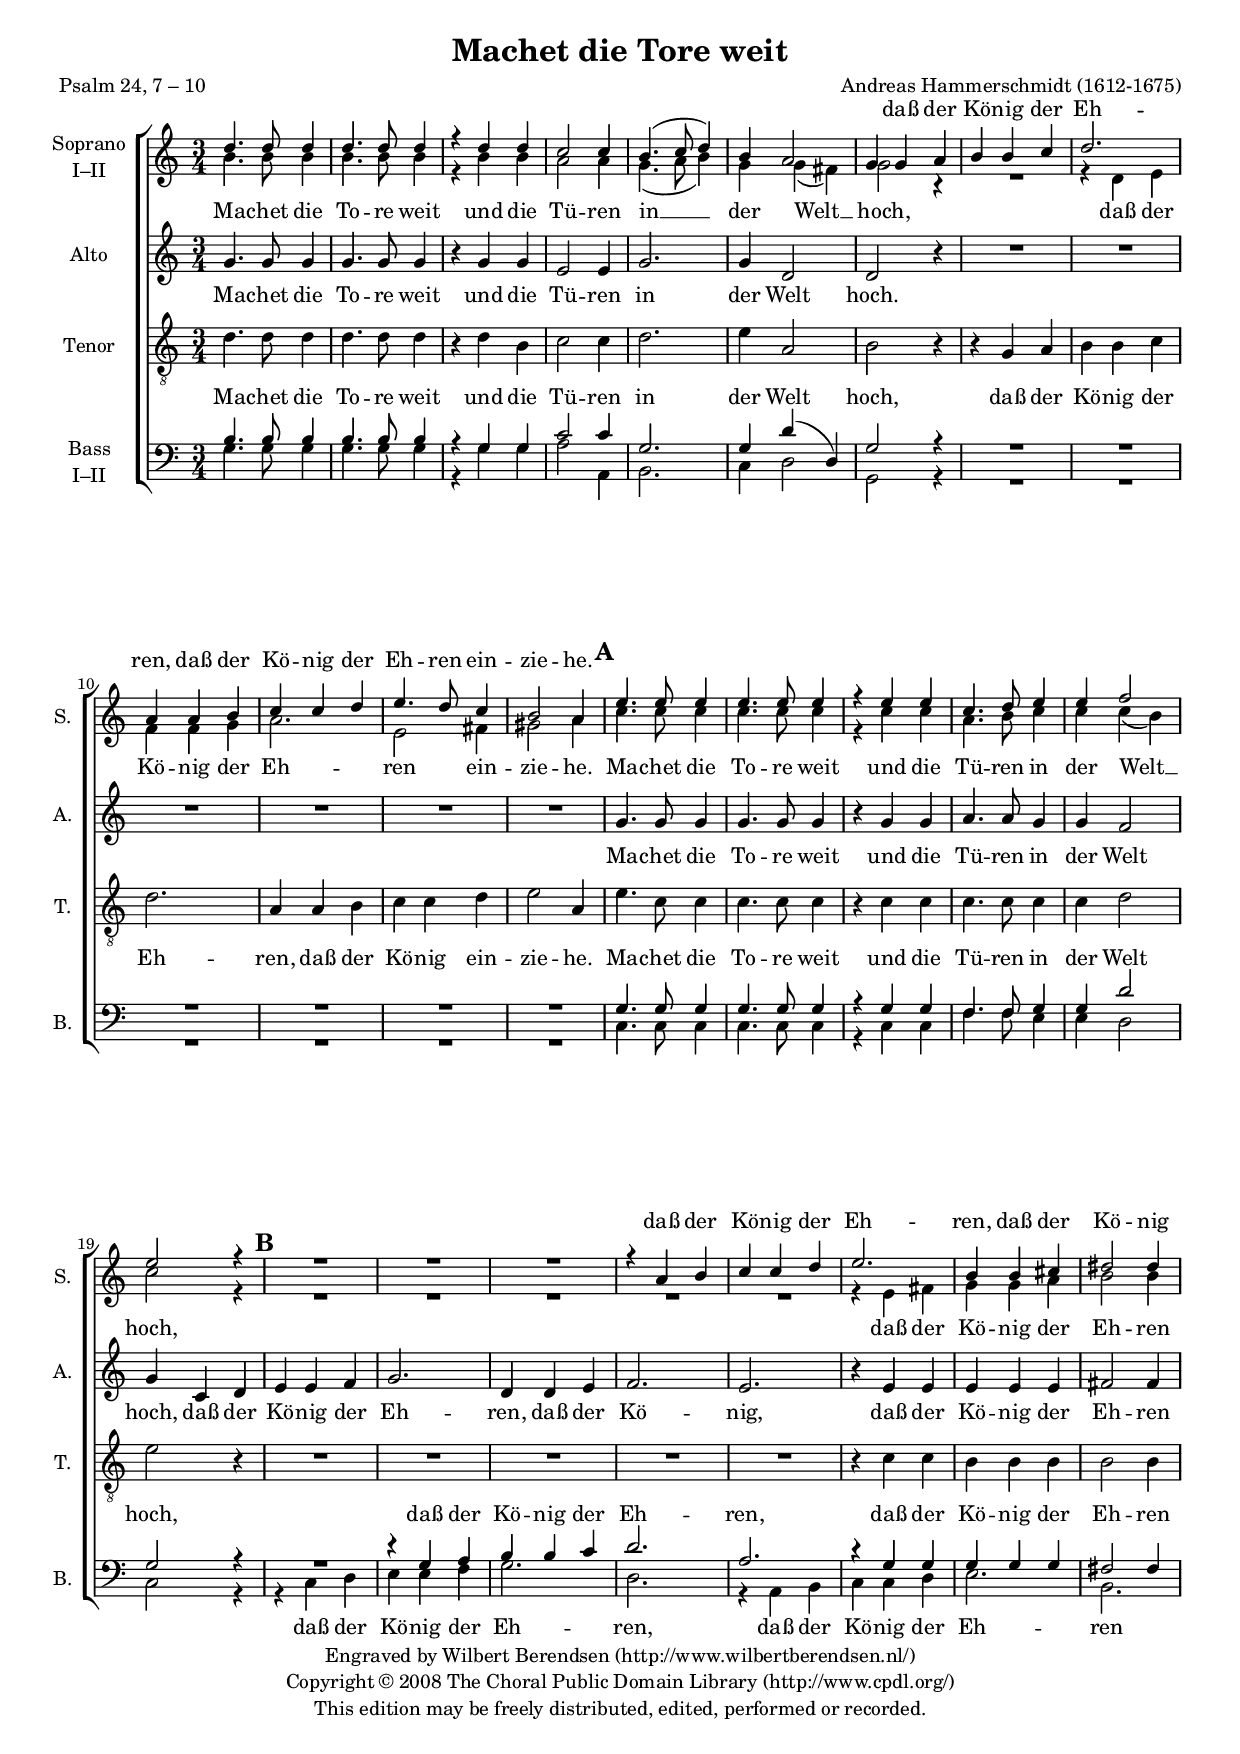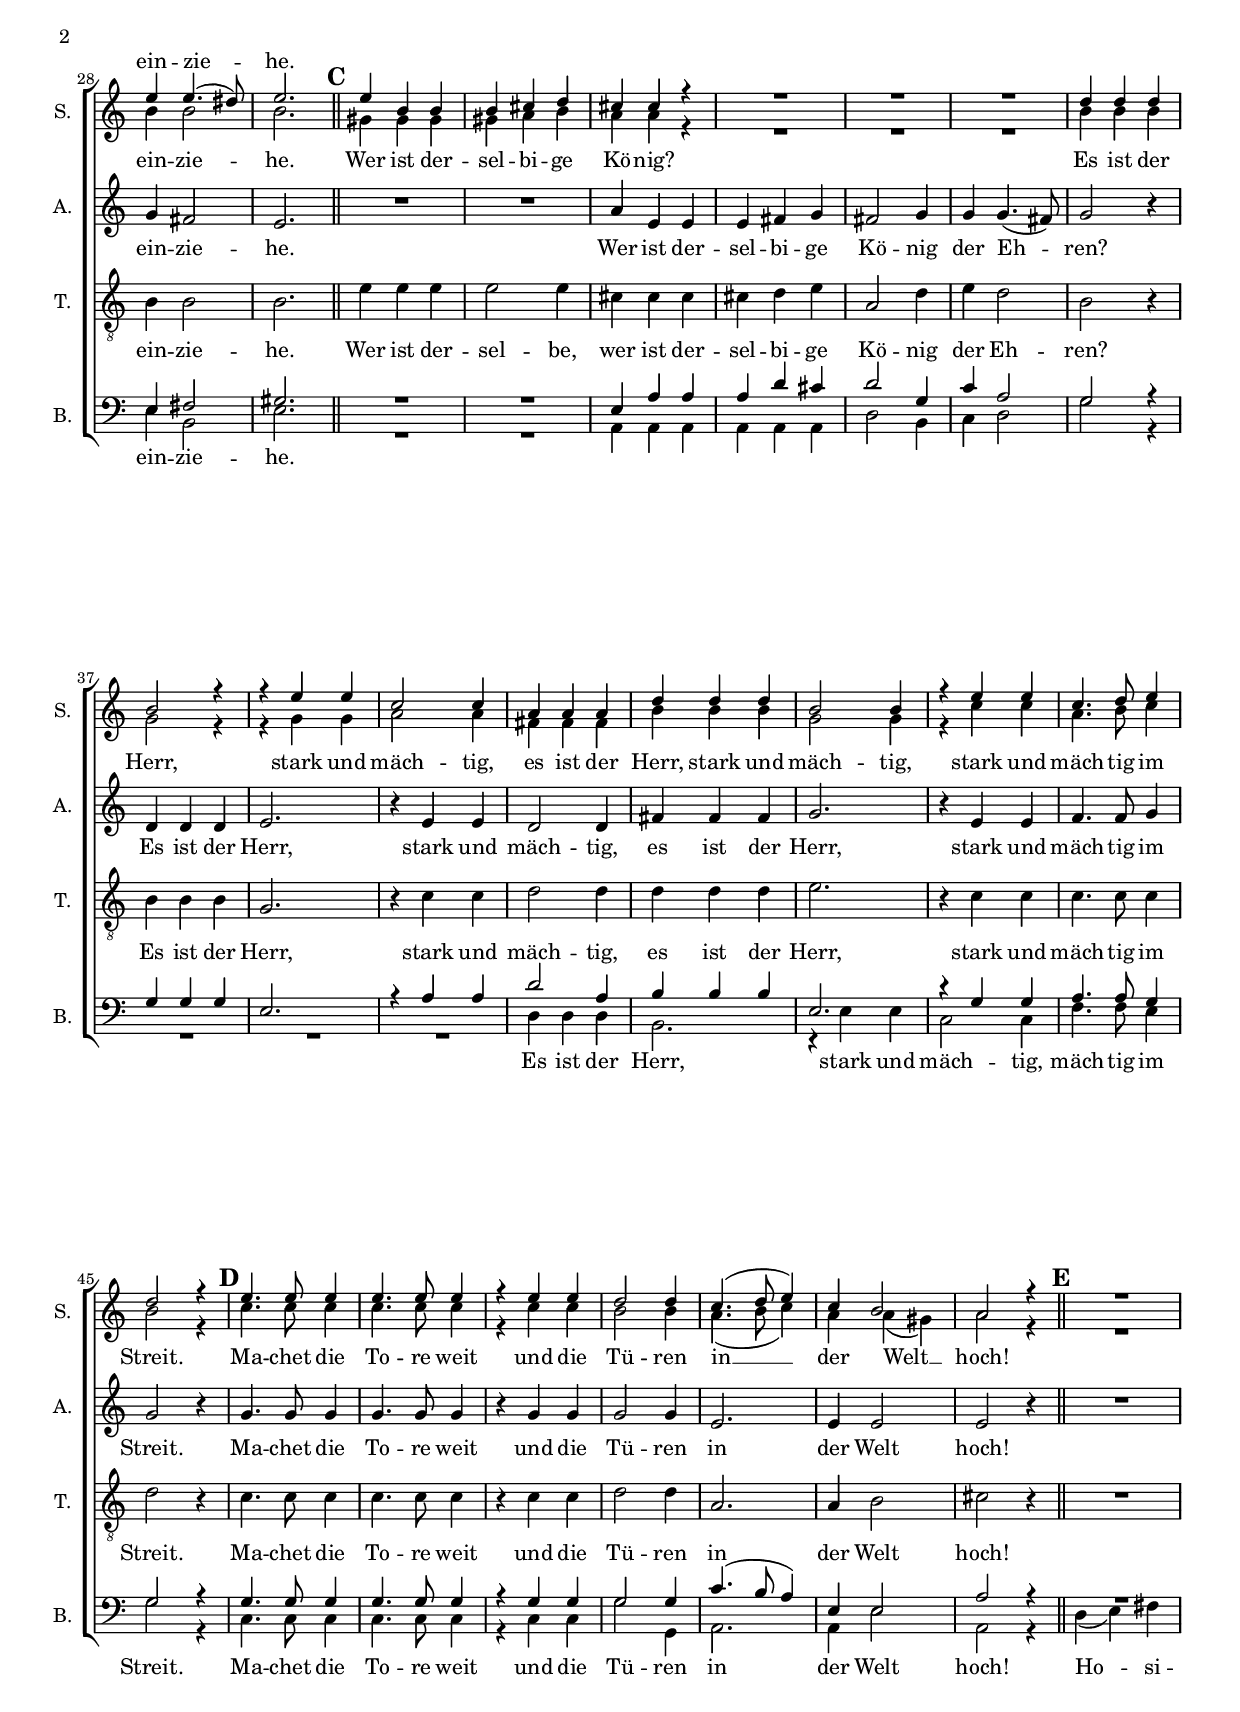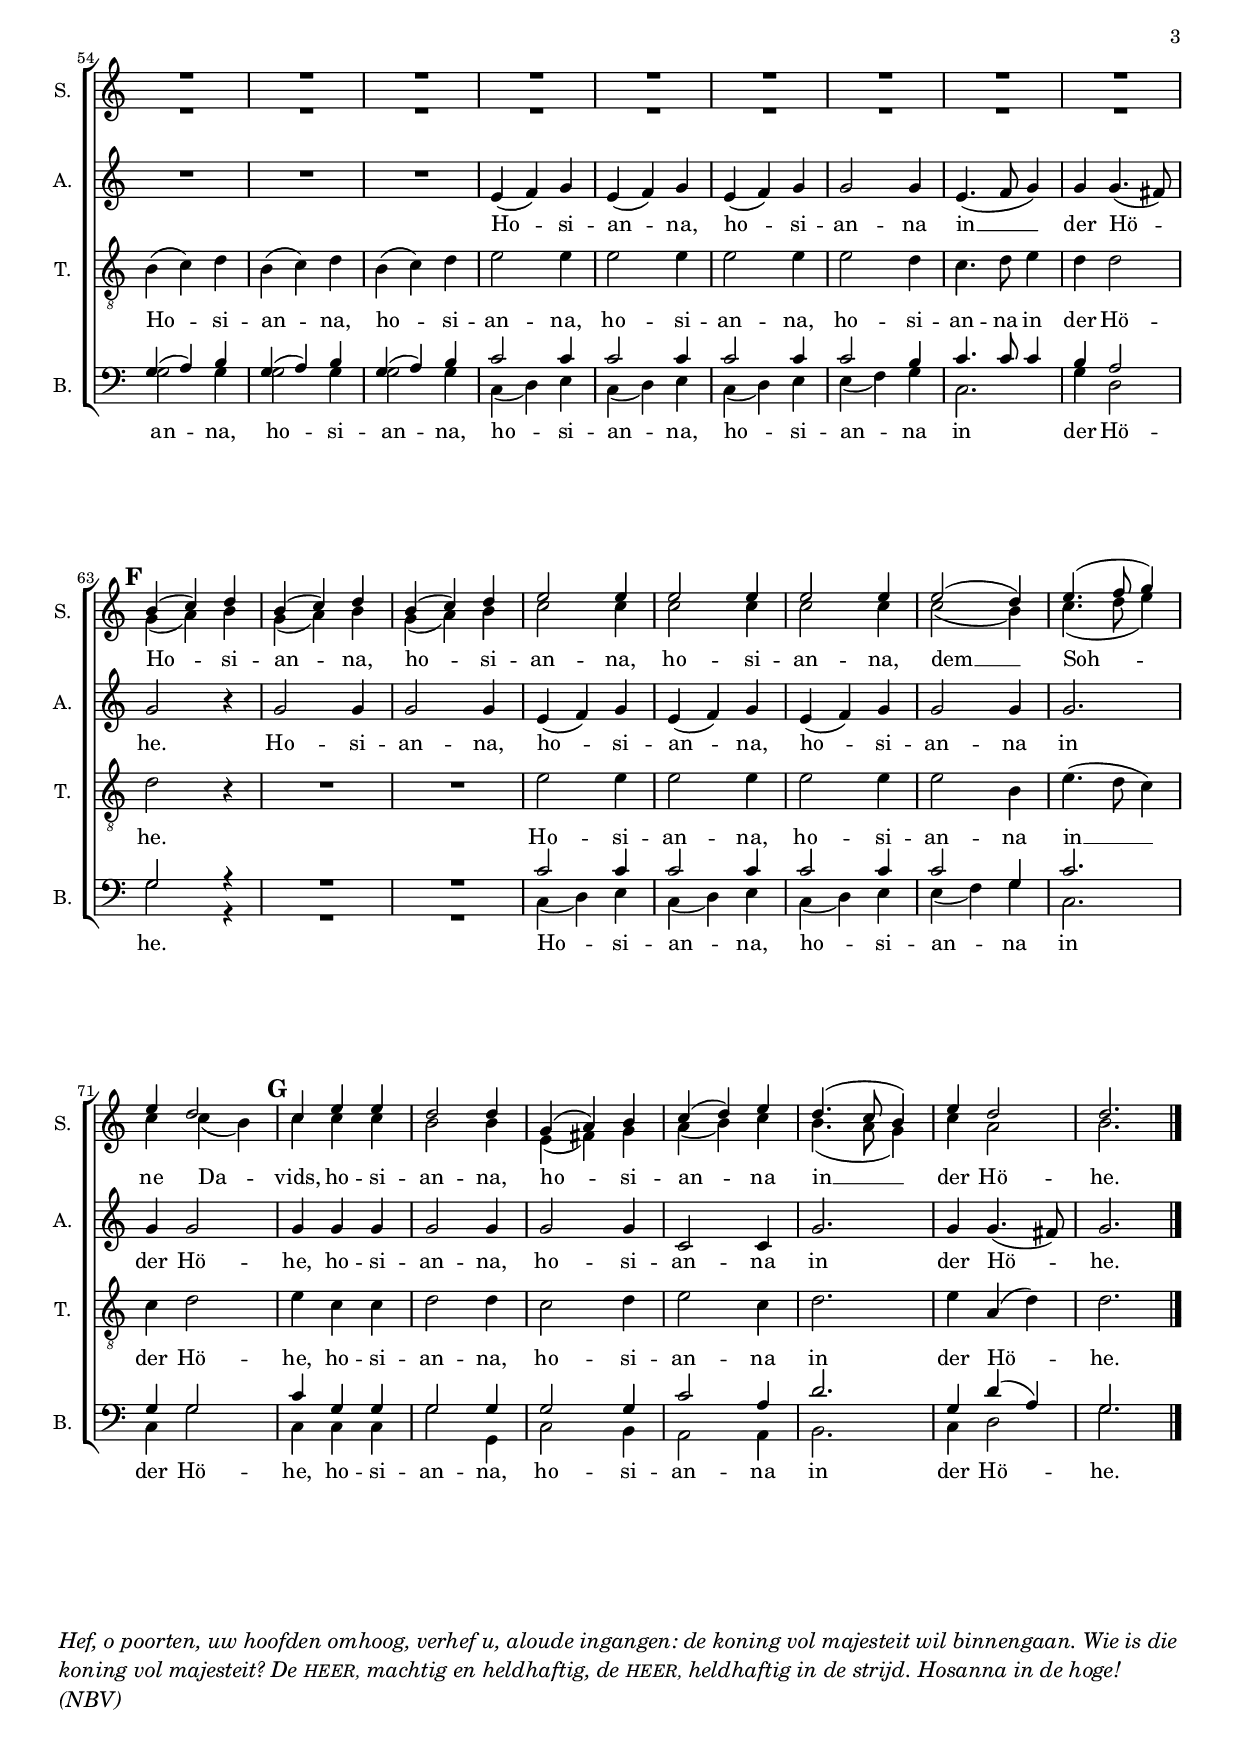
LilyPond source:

\version "2.11.58"

#(set-global-staff-size 17)

\paper {
  ragged-bottom = ##f
  ragged-last-bottom = ##f
  short-indent = 6\mm
  between-system-padding = #0
}

\version "2.11.57"

\header {
  title = "Machet die Tore weit"
  composer = "Andreas Hammerschmidt (1612-1675)"
  poet = "Psalm 24, 7 – 10"
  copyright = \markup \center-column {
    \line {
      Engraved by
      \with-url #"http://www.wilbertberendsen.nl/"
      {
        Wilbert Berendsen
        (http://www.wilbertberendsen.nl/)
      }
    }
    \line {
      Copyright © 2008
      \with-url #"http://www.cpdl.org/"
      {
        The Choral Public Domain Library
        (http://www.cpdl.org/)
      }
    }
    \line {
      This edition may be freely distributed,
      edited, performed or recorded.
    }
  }
}

global = {
  \key g \mixolydian
  \time 3/4
}

rehearsalMarks = {
  s2.*13
  \mark \default
  s2.*6
  \mark \default
  s2.*10
  \mark \default \bar "||"
  s2.*16
  \mark \default
  s2.*7
  \mark \default \bar "||"
  s2.*10
  \mark \default
  s2.*9
  \mark \default
}

sopranoOne = \relative c'' {
  \global
  % Muziek volgt hier.
  d4. d8 d4 d4. d8 d4 r d d c2 c4 b4.( c8 d4) b a2 g4
  g a b b c d2. a4 a b c c d e4. d8 c4 b2 a4
  e'4. e8 e4 e4. e8 e4 r e e c4. d8 e4 e f2 e2 r4
  R2.*3 r4 a, b c c d e2. b4 b cis dis2 dis4 e e4.( dis8) e2.

  e4 b b b cis d cis cis r R2.*3
  d4 d d b2 r4 r e e c2 c4 a a a d d d b2 b4 r e e c4. d8 e4 d2 r4

  e4. e8 e4 e4. e8 e4 r e e d2 d4 c4.( d8 e4) c b2 a r4

  R2.*10 b4(c)d b(c)d b(c)d e2 e4 e2 e4 e2 e4 e2( d4) e4.(f8 g4) e d2 c4
  e e d2 d4 g,4(a) b c(d) e d4.(c8 b4) e d2 d2.
  \bar"|."
}

sopranoTwo = \relative c'' {
  \global
  % Muziek volgt hier.
  b4. b8 b4 b4. b8 b4 r b b a2 a4 g4.( a8 b4) g g(fis) g2 r4
  R2. r4 d e f f g a2. e2 fis4 gis2 a4
  c4. c8 c4 c4. c8 c4 r c c a4. b8 c4 c c( b) c2 r4
  R2.*5 r4 e, fis g g a b2 b4 b b2 b2.

  gis4 gis gis gis a b a a r R2.*3
  b4 b b g2 r4 r g g a2 a4 fis fis fis b b b g2 g4 r c c a4. b8 c4 b2 r4

  c4. c8 c4 c4. c8 c4 r c c b2 b4 a4.( b8 c4) a a( gis) a2 r4

  R2.*10 g4(a)b g(a)b g(a)b c2 c4 c2 c4 c2 c4 c2(b4) c4.( d8 e4) c c(b) c4
  c c b2 b4 e,( fis) g a(b) c b4.( a8 g4) c a2 b2.
}

alto = \relative c'' {
  \global
  % Muziek volgt hier.
  g4. g8 g4 g4. g8 g4 r g g e2 e4 g2. g4 d2 d r4
  R2.*6
  g4. g8 g4 g4. g8 g4 r g g a4. a8 g4 g f2 g4
  c, d e e f g2. d4 d e f2. e r4 e e e e e fis2 fis4 g fis2 e2.

  R2.*2 a4 e e e fis g fis2 g4 g4 g4.( fis8) g2 r4
  d d d e2. r4 e e d2 d4 fis fis fis g2. r4 e e f4. f8 g4 g2 r4

  g4. g8 g4 g4. g8 g4 r g g g2 g4 e2. e4 e2 e r4

  R2.*4 e4( f) g e( f) g e( f) g g2 g4 e4.( f8 g4) g g4.( fis8) g2 r4
  g2 g4 g2 g4 e( f) g e( f) g e( f) g g2 g4
  g2. g4 g2 g4 g4 g4 g2 g4 g2 g4 c,2 c4 g'2. g4 g4.( fis8) g2.
}

tenor = \relative c' {
  \global
  % Muziek volgt hier.
  d4. d8 d4 d4. d8 d4 r d b c2 c4 d2. e4 a,2 b r4
  r4 g4 a b b c d2. a4 a b c c d e2 a,4
  e'4. c8 c4 c4. c8 c4 r c c c4. c8 c4 c d2 e r4
  R2.*5 r4 c c b b b b2 b4 b b2 b2.

  e4 e e e2 e4 cis cis cis cis d e a,2 d4 e d2 b r4 b b b g2.
  r4 c c d2 d4 d d d e2. r4 c c c4. c8 c4 d2 r4

  c4. c8 c4 c4. c8 c4 r c c d2 d4 a2. a4 b2 cis r4

  R2. b4(c)d b(c)d b(c)d e2 e4 e2 e4 e2 e4 e2 d4 c4. d8 e4 d d2 d r4
  R2.*2 e2 e4 e2 e4 e2 e4 e2 b4 e4.( d8 c4) c d2 e4
  c c d2 d4 c2 d4 e2 c4 d2. e4 a,( d) d2.
}

bassOne = \relative c' {
  \global
  % Muziek volgt hier.
  b4. b8 b4 b4. b8 b4 r g g c2 c4 g2. g4 d'( d,) g2 r4
  R2.*6
  g4. g8 g4 g4. g8 g4 r g g f4. f8 g4 g d'2 g,2 r4
  R2. r4 g a b b c d2. a2. r4 g g g g g fis2 fis4 e fis2 gis2.

  R2.*2 e4 a a a d cis d2 g,4 c a2 g r4
  g g g e2. r4 a a d2 a4 b b b e,2. r4 g g a4. a8 g4 g2 r4

  g4. g8 g4 g4. g8 g4 r g g g2 g4 c4.( b8 a4) e e2 a r4

  R2. g4( a) b g( a) b g( a) b c2 c4 c2 c4 c2 c4 c2 b4 c4. c8 c4 b a2 g2 r4
  R2.*2 c2 c4 c2 c4 c2 c4 c2 g4 c2. g4 g2 c4
  g g g2 g4 g2 g4 c2 a4 d2. g,4 d'( a) g2.
}

bassTwo = \relative c' {
  \global
  % Muziek volgt hier.
  g4. g8 g4 g4. g8 g4 r g g a2 a,4 b2. c4 d2 g, r4
  R2.*6
  c4. c8 c4 c4. c8 c4 r c c f4. f8 e4 e d2 c2 r4
  r c d e e f g2. d r4 a b c c d e2. b e4 b2 e2.

  R2.*2 a,4 a a a a a d2 b4 c d2 g r4 R2.*3
  d4 d d b2. r4 e e c2 c4 f4. f8 e4 g2 r4

  c,4. c8 c4 c4. c8 c4 r c c g'2 g,4 a2. a4 e'2 a, r4

  d( e) fis g2 g4 g2 g4 g2 g4 c,( d) e c( d) e c( d) e e( f) g c,2. g'4 d2 g r4
  R2.*2
  c,4( d) e c( d) e c( d) e e( f) g c,2. c4 g'2 c,4
  c c g'2 g,4 c2 b4 a2 a4 b2. c4 d2 g2.
}

sopranoOneVerse = \lyricmode {
  % Liedtekst volgt hier.
  Ma -- chet die To -- re weit und die Tü -- ren in __ der Welt hoch,
  daß der Kö -- nig der Eh -- ren, daß der Kö -- nig der Eh -- ren ein -- zie -- he.
  Ma -- chet die To -- re weit und die Tü -- ren in der Welt hoch,
  daß der Kö -- nig der Eh -- ren, daß der Kö -- nig ein -- zie -- he.

  Wer ist der -- sel -- bi -- ge Kö -- nig?
  Es ist der Herr, stark und mäch -- tig,
  es ist der Herr, stark und mäch -- tig,
  stark und mäch -- tig im Streit.

  Ma -- chet die To -- re weit und die Tü -- ren in __ der Welt hoch!

  Ho -- si -- an -- na,
  ho -- si -- an -- na,
  ho -- si -- an -- na,
  dem __ Soh -- ne Da -- vids,
  ho -- si -- an -- na,
  ho -- si -- an -- na in __ der Hö -- he.
}

sopranoTwoVerse = \lyricmode {
  % Liedtekst volgt hier.
  Ma -- chet die To -- re weit und die Tü -- ren in __ der Welt __ hoch,
  daß der Kö -- nig der Eh -- ren ein -- zie -- he.
  Ma -- chet die To -- re weit und die Tü -- ren in der Welt __ hoch,
  daß der Kö -- nig der Eh -- ren ein -- zie -- he.

  Wer ist der -- sel -- bi -- ge Kö -- nig?
  Es ist der Herr, stark und mäch -- tig,
  es ist der Herr, stark und mäch -- tig,
  stark und mäch -- tig im Streit.

  Ma -- chet die To -- re weit und die Tü -- ren in __ der Welt __ hoch!

  Ho -- si -- an -- na,
  ho -- si -- an -- na,
  ho -- si -- an -- na,
  dem __ Soh -- ne Da -- vids,
  ho -- si -- an -- na,
  ho -- si -- an -- na in __ der Hö -- he.
}

altoVerse = \lyricmode {
  % Liedtekst volgt hier.
  Ma -- chet die To -- re weit und die Tü -- ren in der Welt hoch.
  Ma -- chet die To -- re weit und die Tü -- ren in der Welt hoch,
  daß der Kö -- nig der Eh -- ren, daß der Kö -- nig, daß der Kö -- nig der Eh -- ren ein -- zie -- he.

  Wer ist der -- sel -- bi -- ge Kö -- nig der Eh -- ren?
  Es ist der Herr, stark und mäch -- tig,
  es ist der Herr,
  stark und mäch -- tig im Streit.

  Ma -- chet die To -- re weit und die Tü -- ren in der Welt hoch!

  Ho -- si -- an -- na,
  ho -- si -- an -- na in __ der Hö -- he.
  Ho -- si -- an -- na,
  ho -- si -- an -- na,
  ho -- si -- an -- na in der Hö -- he,
  ho -- si -- an -- na,
  ho -- si -- an -- na in der Hö -- he.
}

tenorVerse = \lyricmode {
  % Liedtekst volgt hier.
  Ma -- chet die To -- re weit und die Tü -- ren in der Welt hoch,
  daß der Kö -- nig der Eh -- ren, daß der Kö -- nig ein -- zie -- he.
  Ma -- chet die To -- re weit und die Tü -- ren in der Welt hoch,
  daß der Kö -- nig der Eh -- ren ein -- zie -- he.

  Wer ist der -- sel -- be,
  wer ist der -- sel -- bi -- ge Kö -- nig der Eh -- ren?
  Es ist der Herr, stark und mäch -- tig,
  es ist der Herr,
  stark und mäch -- tig im Streit.

  Ma -- chet die To -- re weit und die Tü -- ren in der Welt hoch!

  Ho -- si -- an -- na,
  ho -- si -- an -- na,
  ho -- si -- an -- na,
  ho -- si -- an -- na in der Hö -- he.
  Ho -- si -- an -- na,
  ho -- si -- an -- na in __ der Hö -- he,
  ho -- si -- an -- na,
  ho -- si -- an -- na in der Hö -- he.
}

bassOneVerse = \lyricmode {
  % Liedtekst volgt hier.
  Ma -- chet die To -- re weit und die Tü -- ren in der Welt __ hoch.
  Ma -- chet die To -- re weit und die Tü -- ren in der Welt hoch,
  daß der Kö -- nig der Eh -- ren, daß der Kö -- nig der Eh -- ren ein -- zie -- he.

  Wer ist der -- sel -- bi -- ge Kö -- nig der Eh -- ren?
  Es ist der Herr, stark und mäch -- tig,
  es ist der Herr,
  stark und mäch -- tig im Streit.

  Ma -- chet die To -- re weit und die Tü -- ren in __ der Welt hoch!

  Ho -- si -- an -- na,
  ho -- si -- an -- na,
  ho -- si -- an -- na,
  ho -- si -- an -- na in der Hö -- he.
  Ho -- si -- an -- na,
  ho -- si -- an -- na in der Hö -- he,
  ho -- si -- an -- na,
  ho -- si -- an -- na in der Hö -- he.
}

bassTwoVerse = \lyricmode {
  % Liedtekst volgt hier.
  Ma -- chet die To -- re weit und die Tü -- ren in der Welt hoch.
  Ma -- chet die To -- re weit und die Tü -- ren in der Welt hoch,
  daß der Kö -- nig der Eh -- ren, daß der Kö -- nig der Eh -- ren ein -- zie -- he.

  Wer ist der -- sel -- bi -- ge Kö -- nig der Eh -- ren?
  Es ist der Herr, stark und mäch -- tig,
  mäch -- tig im Streit.

  Ma -- chet die To -- re weit und die Tü -- ren in der Welt hoch!

  Ho -- si -- an -- na,
  ho -- si -- an -- na,
  ho -- si -- an -- na,
  ho -- si -- an -- na in der Hö -- he.
  Ho -- si -- an -- na,
  ho -- si -- an -- na in der Hö -- he,
  ho -- si -- an -- na,
  ho -- si -- an -- na in der Hö -- he.
}


sopranoOneVerse = \lyricmode {
  \repeat unfold 14 \skip4
  daß der Kö -- nig der Eh -- ren, daß der Kö -- nig der Eh -- ren ein -- zie -- he.
  \repeat unfold 14 \skip4
  daß der Kö -- nig der Eh -- ren, daß der Kö -- nig ein -- zie -- he.
}

menVerse = \lyricmode {
  %lyrics for tenor but sometimes also for bass 1
  Ma -- chet die To -- re weit und die Tü -- ren in der Welt hoch,
  daß der Kö -- nig der Eh -- ren, daß der Kö -- nig ein -- zie -- he.
  Ma -- chet die To -- re weit und die Tü -- ren in der Welt

  \set associatedVoice = "bass1"
  hoch,

  daß der Kö -- nig der Eh --

  \set associatedVoice = "tenor"
  ren,
  daß der Kö -- nig der Eh -- ren ein -- zie -- he.

  Wer ist der -- sel -- be,
  wer ist der -- sel -- bi -- ge Kö -- nig der Eh -- ren?
  Es ist der Herr, stark und mäch -- tig,
  es ist der Herr,
  stark und mäch -- tig im Streit.

  Ma -- chet die To -- re weit und die Tü -- ren in der Welt hoch!

  Ho -- si -- an -- na,
  ho -- si -- an -- na,
  ho -- si -- an -- na,
  ho -- si -- an -- na in der Hö -- he.
  Ho -- si -- an -- na,
  ho -- si -- an -- na in __ der Hö -- he,
  ho -- si -- an -- na,
  ho -- si -- an -- na in der Hö -- he.
}

bassTwoVerse = \lyricmode {
  \repeat unfold 28 \skip4
  daß der Kö -- nig der Eh -- ren,
  daß der Kö -- nig der Eh -- ren ein -- zie -- he.

  \repeat unfold 11 \skip4
  Es ist der Herr, stark und mäch -- tig,
  mäch -- tig im Streit.

  Ma -- chet die To -- re weit und die Tü -- ren in der Welt hoch!

  Ho -- si -- an -- na,
  ho -- si -- an -- na,
  ho -- si -- an -- na,
  ho -- si -- an -- na in der Hö -- he.
  Ho -- si -- an -- na,
  ho -- si -- an -- na in der Hö -- he,
  ho -- si -- an -- na,
  ho -- si -- an -- na in der Hö -- he.
}

\score {
  \new ChoirStaff <<
    \new Staff = "ss" \with {
      instrumentName = \markup \center-column {
        "Soprano"
        "I–II"
      }
      shortInstrumentName = "S."
      \override VerticalAxisGroup #'minimum-Y-extent = #'(-4 . 4)
    } <<
      %\set Score.markFormatter = #format-mark-box-barnumbers
      \rehearsalMarks
      \new Voice = "soprano1" { \voiceOne \sopranoOne }
      \new Voice = "soprano2" { \voiceTwo \sopranoTwo }
    >>
    \new Lyrics \with {
      alignAboveContext = "ss"
    } \lyricsto "soprano1" { \sopranoOneVerse }
    \new Lyrics \lyricsto "soprano2" { \sopranoTwoVerse }
    \new Staff \with {
      instrumentName = "Alto"
      shortInstrumentName = "A."
    } \new Voice = "alto" \alto
    \new Lyrics \lyricsto "alto" { \altoVerse }
    \new Staff \with {
      instrumentName = "Tenor"
      shortInstrumentName = "T."
    } {
      \clef "treble_8"
      \new Voice = "tenor" \tenor
    }
    \new Staff = "bb" \with {
      instrumentName = \markup \center-column {
        "Bass"
        "I–II"
      }
      shortInstrumentName = "B."
    } <<
      \clef bass
      \new Voice = "bass1" { \voiceOne \bassOne }
      \new Voice = "bass2" { \voiceTwo \bassTwo }
    >>
    \new Lyrics \with {
      alignAboveContext = "bb"
    } \lyricsto "tenor" { \menVerse }
    \new Lyrics \lyricsto "bass2" { \bassTwoVerse }
  >>
  \layout {
    system-count = #9
  }
}

\markup {
  \italic
  \fontsize #1
  \wordwrap {
    Hef, o poorten, uw hoofden omhoog,
    verhef u, aloude ingangen:
    de koning vol majesteit wil binnengaan.
    Wie is die koning vol majesteit?
    De \small HEER, machtig en heldhaftig,
    de \small HEER, heldhaftig in de strijd.
    Hosanna in de hoge! (NBV)
  }
}

